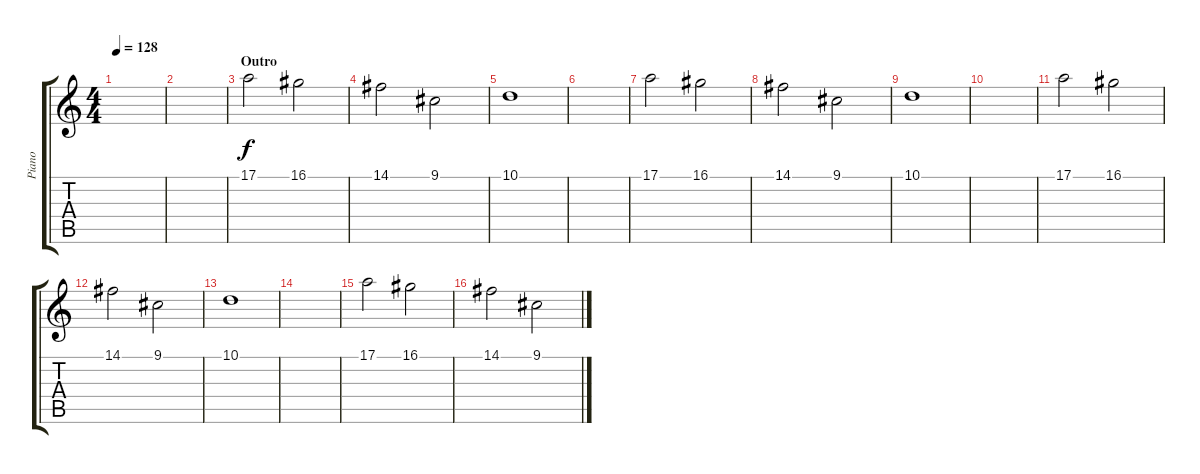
\track ("Piano" "Piano") {instrument acousticgrandpiano}
\staff {score tabs}
\tuning (E4 B3 G3 D3 A2 E2) {hide}
\ts (4 4)
\tempo 128
\clef g2
\ks c
|
|
\section ("" "Outro")
17.1.2 16.1.2 |
14.1.2 9.1.2 |
10.1.1 |
|
17.1.2 16.1.2 |
14.1.2 9.1.2 |
10.1.1 |
|
17.1.2 16.1.2 |
14.1.2 9.1.2 |
10.1.1 |
|
17.1.2 16.1.2 |
14.1.2 9.1.2
